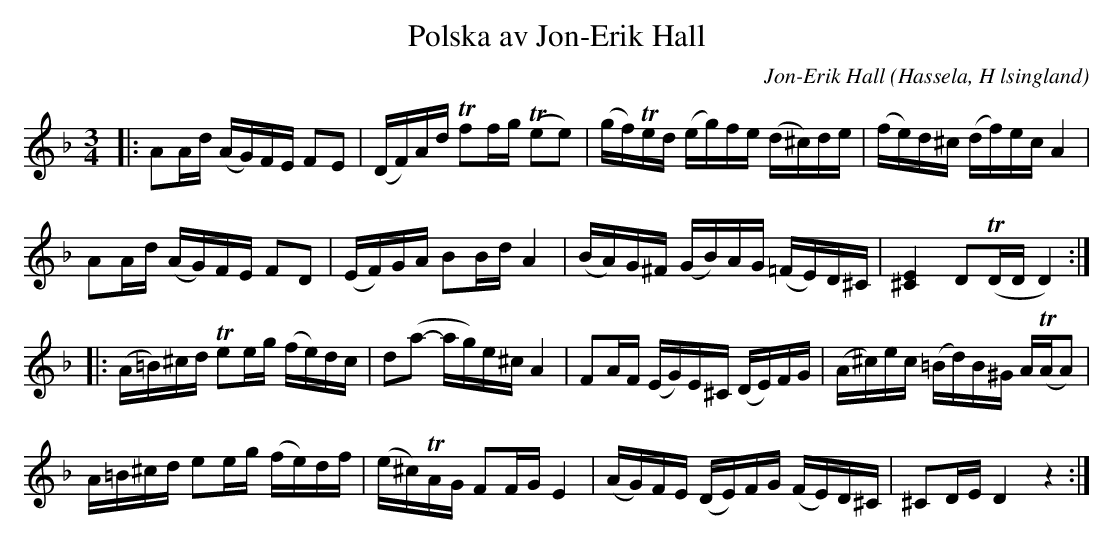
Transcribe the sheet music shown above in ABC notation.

X:1
T:Polska av Jon-Erik Hall
O:Hassela, H lsingland
C:Jon-Erik Hall
M:3/4
L:1/16
K:Dm
|:A2Ad (AG)FE F2E2|(DF)Ad Tf2fg (Te2e2)|(gf)Ted (eg)fe (d^c)de|(fe)d^c (df)ec A4|
A2Ad (AG)FE F2D2|(EF)GA B2Bd A4|(BA)G^F (GB)AG (=FE)D^C|[E^C]4 D2(TDDD4):|
|:(A=B)^cd Te2eg (fe)dc|d2(a2- ag)e^c A4|F2AF (EG)E^C (DE)FG|(A^c)ec (=Bd)B^G A(TAA2)|
A=B^cd e2eg (fe)df|(e^c)TAG F2FG E4|(AG)FE (DE)FG (FE)D^C|^C2DE D4 z4:|
